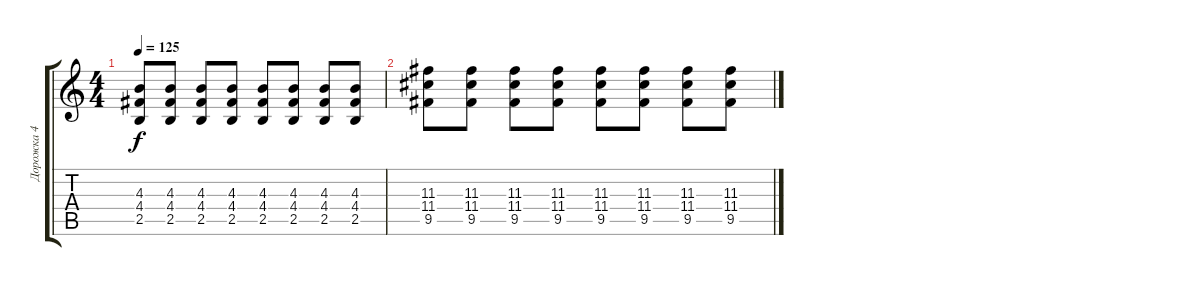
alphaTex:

\track ("Дорожка 4" "Дорожка 4") {instrument distortionguitar}
\staff {score tabs}
\tuning (E4 B3 G3 D3 A2 E2) {hide}
\ts (4 4)
\tempo 125
\clef g2
\ks c
(4.3 4.4 2.5).8{dy f} (4.3 4.4 2.5).8 (4.3 4.4 2.5).8 (4.3 4.4 2.5).8 (4.3 4.4 2.5).8 (4.3 4.4 2.5).8 (4.3 4.4 2.5).8 (4.3 4.4 2.5).8 |
(11.3 11.4 9.5).8 (11.3 11.4 9.5).8 (11.3 11.4 9.5).8 (11.3 11.4 9.5).8 (11.3 11.4 9.5).8 (11.3 11.4 9.5).8 (11.3 11.4 9.5).8 (11.3 11.4 9.5).8
